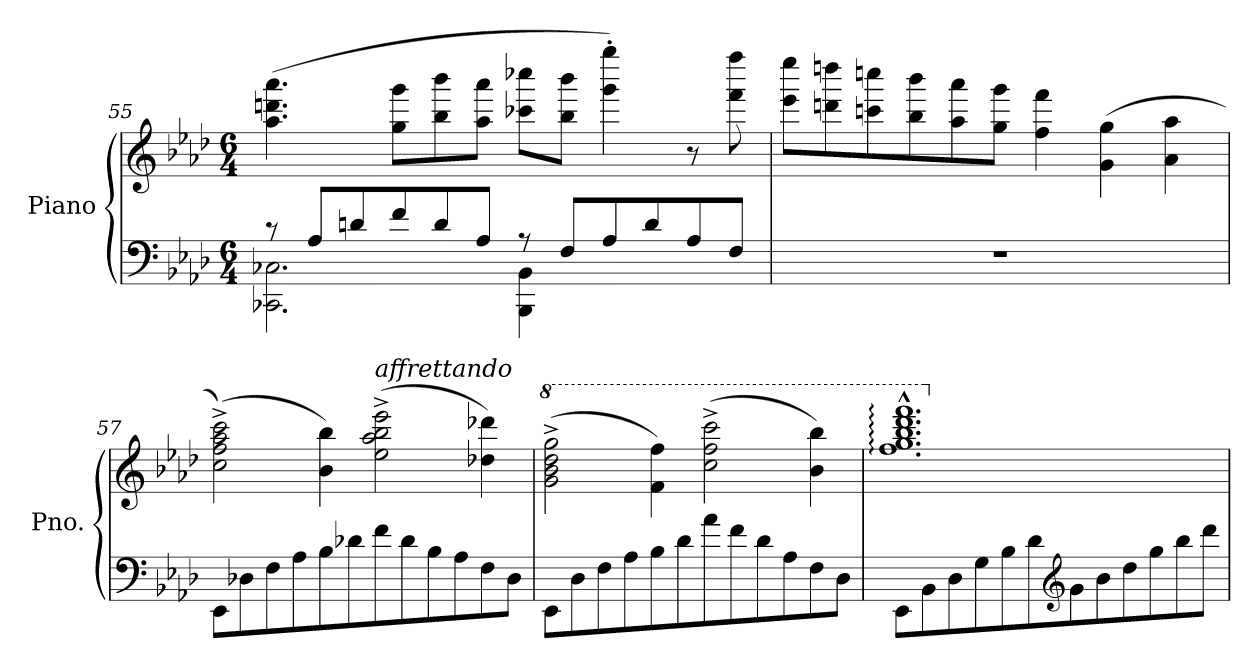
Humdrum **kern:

**kern	**kern
*part1	*part1
*staff2	*staff1
*I"Piano	*
*I'Pno.	*
*clefF4	*clefG2
*k[b-e-a-d-]	*k[b-e-a-d-]
*M6/4	*M6/4
=55	=55
*^	*
8r	2.CC-X\ 2.C-X\	(4.aa-\ 4.dddn\ 4.aaa-\
8A-/L	.	.
8dn/	.	.
8f/	.	8gg\ 8ggg\L
8d/	.	8bb-\ 8bbb-\
8A-/J	.	8aa-\ 8aaa-\J
8r	4BBB-\ 4BB-\	8ccc-X\ 8cccc-X\L
8F/L	.	8bb-\ 8bbb-\J
8A-/	2ryy	4ggg\' 4gggg\')
8d/	.	.
8A-/	.	8r
8F/J	.	8fff\ 8ffff\
*v	*v	*
=56	=56
1.r	8eee-\ 8eeee-\L
.	8dddn\ 8ddddn\
.	8cccn\ 8ccccn\
.	8bb-\ 8bbb-\
.	8aa-\ 8aaa-\
.	8gg\ 8ggg\J
.	4ff\ 4fff\
.	(4g\ 4gg\
.	4a-\ 4aa-\
!!LO:PB:g=z
=57	=57
8EE-\L	(2cc\^ 2ff\^ 2aa-\^ 2ccc\^)
8D-X\	.
8F\	.
8A-\	.
8B-\	4b-\ 4bb-\)
8d-X\	.
!	!LO:TX:a:i:t=affrettando
8f\	(2ee-\^ 2aa-\^ 2bb-\^ 2eee-\^
8d-\	.
8B-\	.
8A-\	.
8F\	4dd-X\ 4ddd-X\)
8D-\J	.
=58	=58
*	*8va
8EE-\L	(2gg\^ 2bb-\^ 2ddd-\^ 2ggg\^
8D-\	.
8F\	.
8A-\	.
8B-\	4ff\ 4fff\)
8d-\	.
8a-\	(2ccc\^ 2fff\^ 2cccc\^
8f\	.
8d-\	.
8A-\	.
8F\	4bb-\ 4bbb-\)
8D-\J	.
=59	=59
8EE-\L	1.fff:^^ 1.ggg:^^ 1.bbb-:^^ 1.dddd-:^^ 1.ffff:^^
8BB-\	.
8D-\	.
8G\	.
8B-\	.
8d-\	.
*clefG2	*
8g\	.
8b-\	.
8dd-\	.
8gg\	.
8bb-\	.
8ddd-\J	.
*	*X8va
=	=
*-	*-
